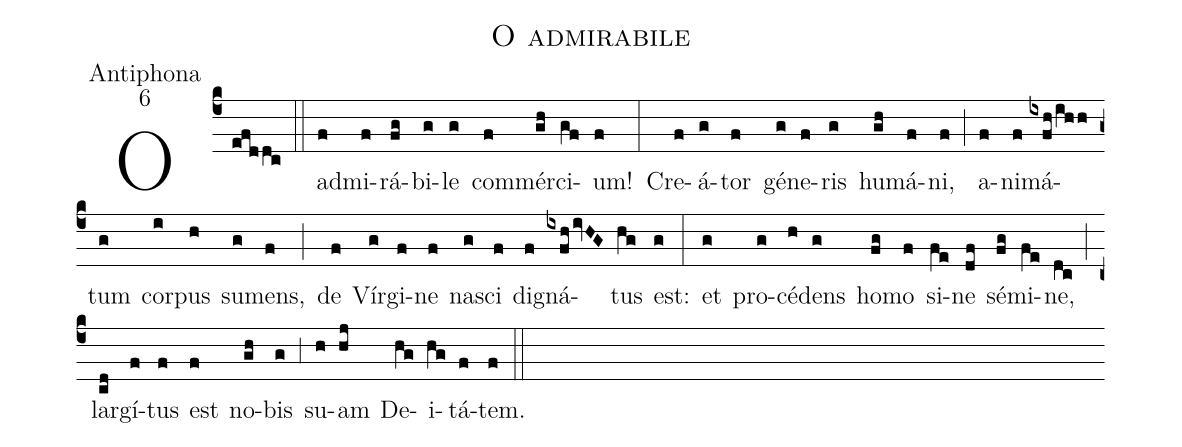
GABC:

name:O admirabile;
office-part:Antiphona;
mode:6;
%%
(c4) O(efddc) (::)
ad(f)mi(f)rá(fg)bi(g)le(g) com(f)mér(gh)ci(gf)um!(f) (:)
Cre(f)á(g)tor(f) gé(g)ne(f)ris(g) hu(gh)má(f)ni,(f) (;) a(f)ni(f)má(ixfh/ihh)tum(g) cor(i)pus(h) su(g)mens,(f) (;) de(f) Vír(g)gi(f)ne(f) na(g)sci(f) di(f)gná(ixfh/ivHG)tus(hg) est:(g) (:)
et(g) pro(g)cé(h)dens(g) ho(fg)mo(f) si(fe)ne(df) sé(fg)mi(fe)ne,(dc) (;) lar(cd)gí(f)tus(f) est(f) no(gh)bis(g) (,3) su(h)am(hj) De(hg)i(hg)tá(f)tem.(f) (::)
